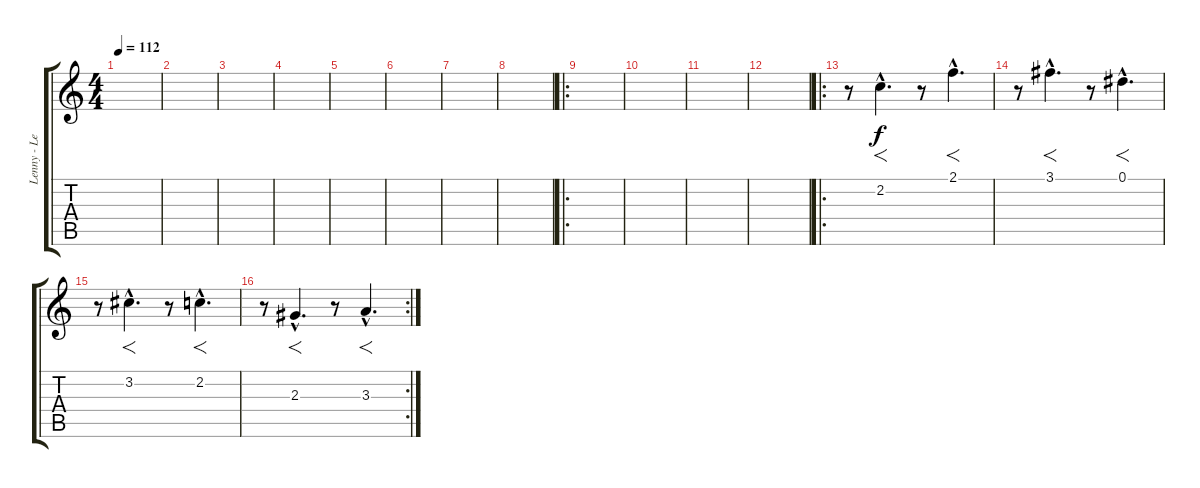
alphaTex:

\track ("Lenny - Lead Guitar" "Lenny - Le") {instrument distortionguitar}
\staff {score tabs}
\tuning (Eb4 Bb3 Gb3 Db3 Ab2 Eb2) {hide}
\ts (4 4)
\tempo 112
\clef g2
\ks c
|
|
|
|
|
|
|
|
\ro
|
|
|
|
\ro
r.8 2.2{hac}.4{f d} r.8 2.1{hac}.4{f d} |
r.8 3.1{hac}.4{f d} r.8 0.1{hac}.4{f d} |
r.8 3.2{hac}.4{f d} r.8 2.2{hac}.4{f d} |
\rc 2
r.8 2.3{hac}.4{f d} r.8 3.3{hac}.4{f d}
